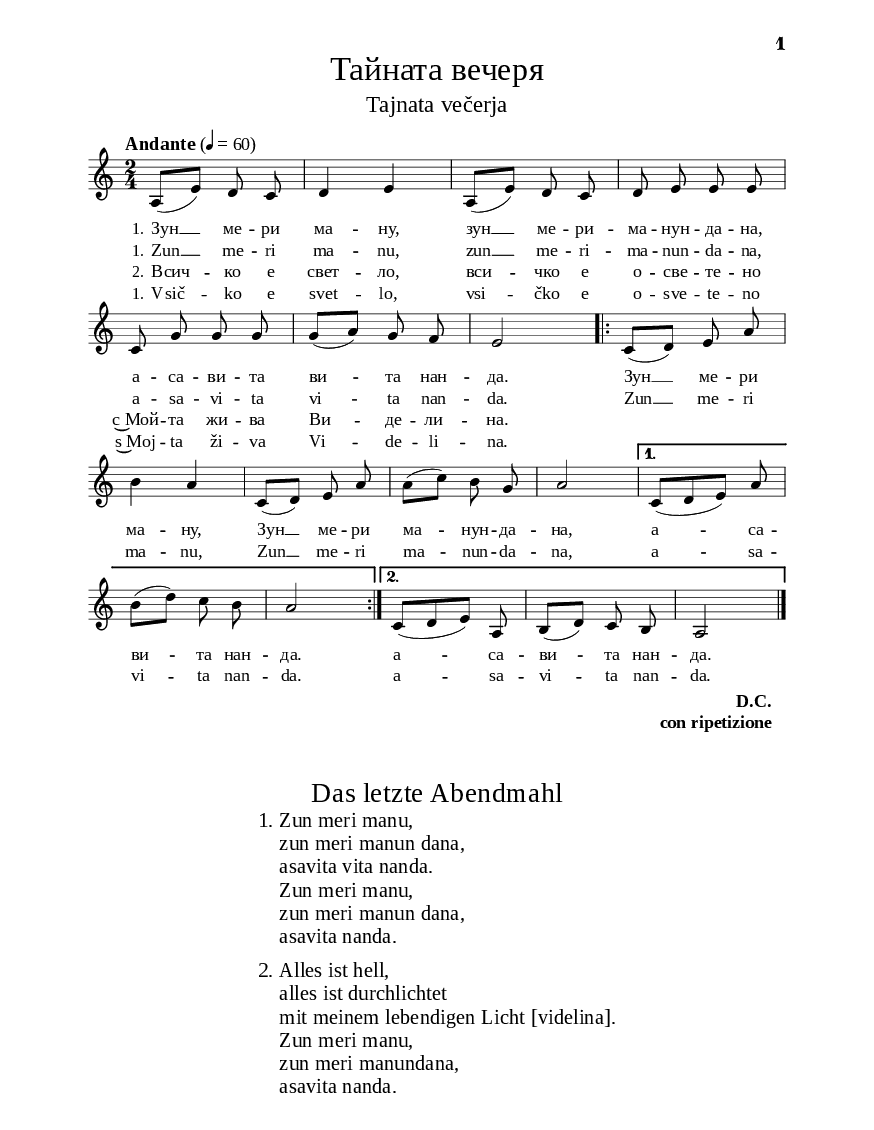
\version "2.24.4"

% include paper part and global functions
\include "include/globals.ily"

\bookpart {
  \label #'ref066_1
  \tocItem \markup "Тайната вечеря – Tajnata večerja"
  \include "include/bookpart-paper.ily"
  \score {
    \include "include/score-layout.ily"

    \new Voice \absolute  {
      \clef treble
      \key a \minor
      \time 2/4
      \tempoFunc "Andante" 4 "60"
      \autoBeamOff

      a8 ([ e'8 ]) d'8 c'8 | d'4 e'4 | a8 ([ e'8 ])  d'8 c'8 | d'8 e'8 e'8 e'8 \break |
      c'8 g'8 g'8 g'8 | g'8 ([a'8]) g'8 f'8 | e'2 \repeat volta 2 {
        c'8 ([ d'8 ]) e'8 a'8 |\break
        b'4 a'4 | c'8 ([ d'8 ]) e'8 a'8 | a'8 ([ c''8 ]) b'8 g'8 | a'2 |
      } \alternative {
        {
          c'8 ([ d' e' ]) a'  | \break
          b'8 ([ d''8 ]) c''8 b'8 | a'2 |
        } {  c'8 ([ d'8 e'8 ]) a8 | b8 ([ d'8 ]) c'8 b8 | a2 | \bar "|." \break }
      }
    }

    \addlyrics {
       \set stanza = "1." Зун __ ме -- ри ма -- ну, зун __ ме -- ри -- ма -- нун -- да -- на,
      а -- са -- ви -- та ви -- та нан -- да. Зун __ ме -- ри
      ма -- ну, Зун __ ме -- ри ма -- нун -- да -- на, а -- са --
      ви -- та  нан -- да.  а -- са -- ви -- та  нан -- да.
    }

    \addlyrics {
       \set stanza = "1." Zun __ me -- ri ma -- nu, zun __ me -- ri -- ma -- nun -- da -- na,
      a -- sa -- vi -- ta vi -- ta nan -- da. Zun __ me -- ri
      ma -- nu, Zun __ me -- ri ma -- nun -- da -- na, a -- sa --
      vi -- ta  nan -- da.  a -- sa -- vi -- ta  nan -- da.
    }

    \addlyrics {
       \set stanza = "2." Всич -- ко е свет -- ло, вси -- чко е о -- све -- те -- но
      с~Мой -- та жи -- ва Ви -- де -- ли -- на.
    }


    \addlyrics {
      \set stanza = "1." Vsič -- ko e svet -- lo, vsi -- čko e o -- sve -- te -- no
      s~Moj -- ta ži -- va Vi -- de -- li -- na.
    }


    \header {
      title = \titleFunc "Тайната вечеря" "Tajnata večerja"
    }

    \midi{}

  } % score

  \markup \empty-one

  \markup \dc-two "D.C." "con ripetizione"

  \markup \vspace #2

  % include foreign translation(s) of the song
  \version "2.24.4"

\markup \fill-line { \fontsize #deTitleFontSize "Das letzte Abendmahl" }
\markup \null
\markup \abs-fontsize #10 {
    \fill-line {
  \override #`(baseline-skip . ,deCoupletBaselineSkip)

  \column {
    \line {   1. Zun meri manu, }
    \line {   "   " zun meri manun dana, }
    \line {   "   " asavita vita nanda. }
    \line {   "   " Zun meri manu, }
    \line {   "   " zun meri manun dana, }

    \line {   "   " asavita nanda. }
    \vspace #0.5

    \line {   2.  Alles ist hell, }

    \line {   "   " alles ist durchlichtet }

    \line {   "   " mit meinem lebendigen Licht [videlina]. }

    \line {   "   " Zun meri manu, }

    \line {   "   " zun meri manundana, }

    \line {   "   " asavita nanda. }
  }
    }
}


} % bookpart
